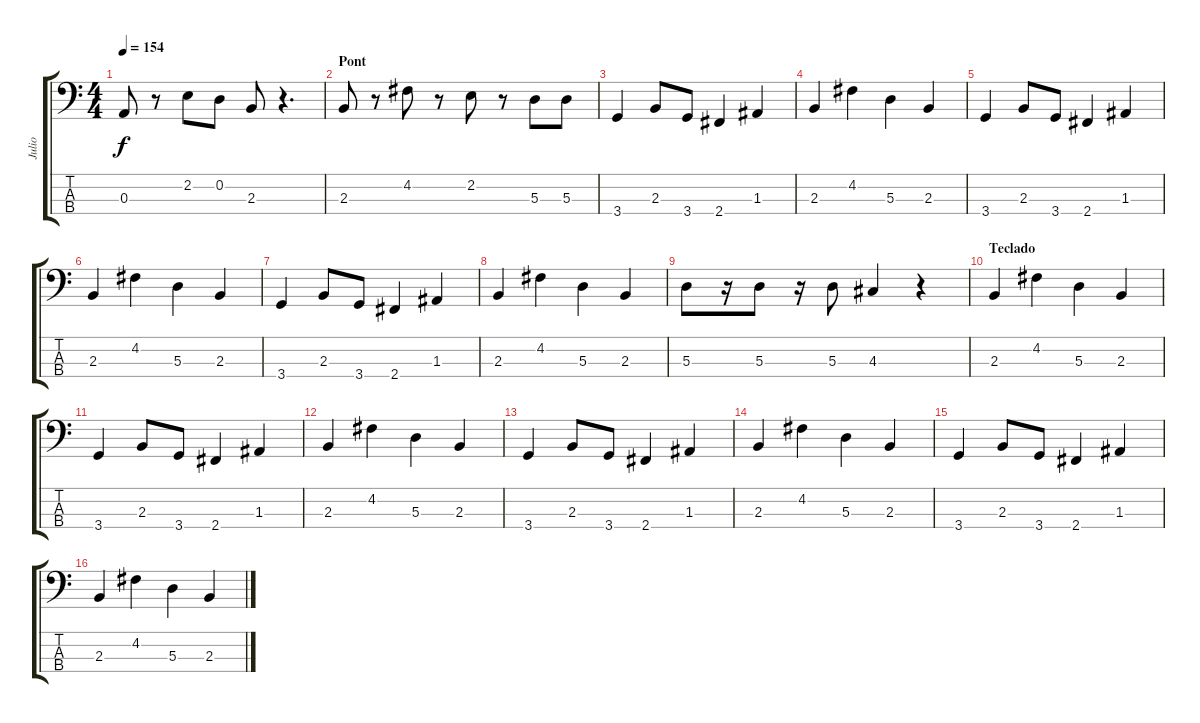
\track ("Julio" "Julio") {instrument electricbassfinger}
\staff {score tabs}
\tuning (G2 D2 A1 E1) {hide}
\ts (4 4)
\tempo 154
\clef f4
\ks c
0.3.8{dy f} r.8 2.2.8 0.2.8 2.3.8 r.4{d} |
\section ("" "Pont")
2.3.8 r.8 4.2.8 r.8 2.2.8 r.8 5.3.8 5.3.8 |
3.4.4 2.3.8 3.4.8 2.4.4 1.3.4 |
2.3.4 4.2.4 5.3.4 2.3.4 |
3.4.4 2.3.8 3.4.8 2.4.4 1.3.4 |
2.3.4 4.2.4 5.3.4 2.3.4 |
3.4.4 2.3.8 3.4.8 2.4.4 1.3.4 |
2.3.4 4.2.4 5.3.4 2.3.4 |
5.3.8 r.16 5.3.8 r.16 5.3.8 4.3.4 r.4 |
\section ("" "Teclado")
2.3.4{volume 14} 4.2.4 5.3.4 2.3.4 |
3.4.4 2.3.8 3.4.8 2.4.4 1.3.4 |
2.3.4 4.2.4 5.3.4 2.3.4 |
3.4.4 2.3.8 3.4.8 2.4.4 1.3.4 |
2.3.4 4.2.4 5.3.4 2.3.4 |
3.4.4 2.3.8 3.4.8 2.4.4 1.3.4 |
2.3.4 4.2.4 5.3.4 2.3.4
